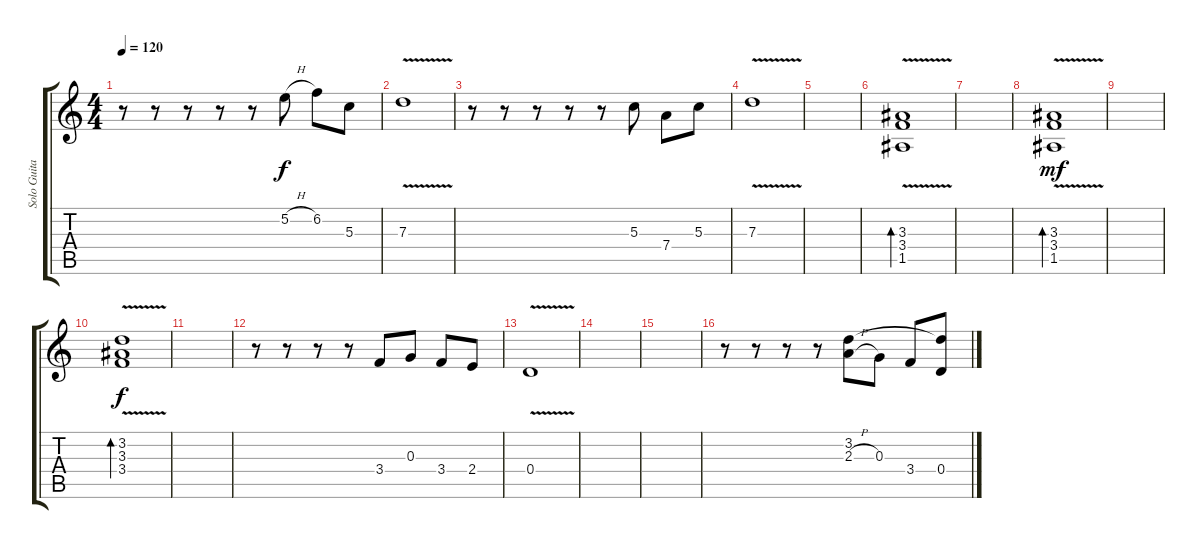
\track ("Solo Guitar" "Solo Guita") {instrument electricguitarclean}
\staff {score tabs}
\tuning (E4 B3 G3 D3 A2 D2) {hide}
\ts (4 4)
\tempo 120
\clef g2
\ks c
r.8{dy f} r.8 r.8 r.8 r.8 5.2{h}.8 6.2.8 5.3.8 |
7.3{v}.1 |
r.8 r.8 r.8 r.8 r.8 5.3.8 7.4.8 5.3.8 |
7.3{v}.1 |
|
(3.3 3.4{v} 1.5{v}).1{bd 240} |
|
(3.3 3.4{v} 1.5{v}).1{bd 240 dy mf} |
|
(3.2 3.3{v} 3.4{v}).1{bd 240 dy f} |
|
r.8 r.8 r.8 r.8 3.4.8 0.3.8 3.4.8 2.4.8 |
0.4{v}.1 |
|
|
r.8 r.8 r.8 r.8 (3.2 2.3{h}).8 0.3.8 3.4.8 (3.2{t} 0.4).8
